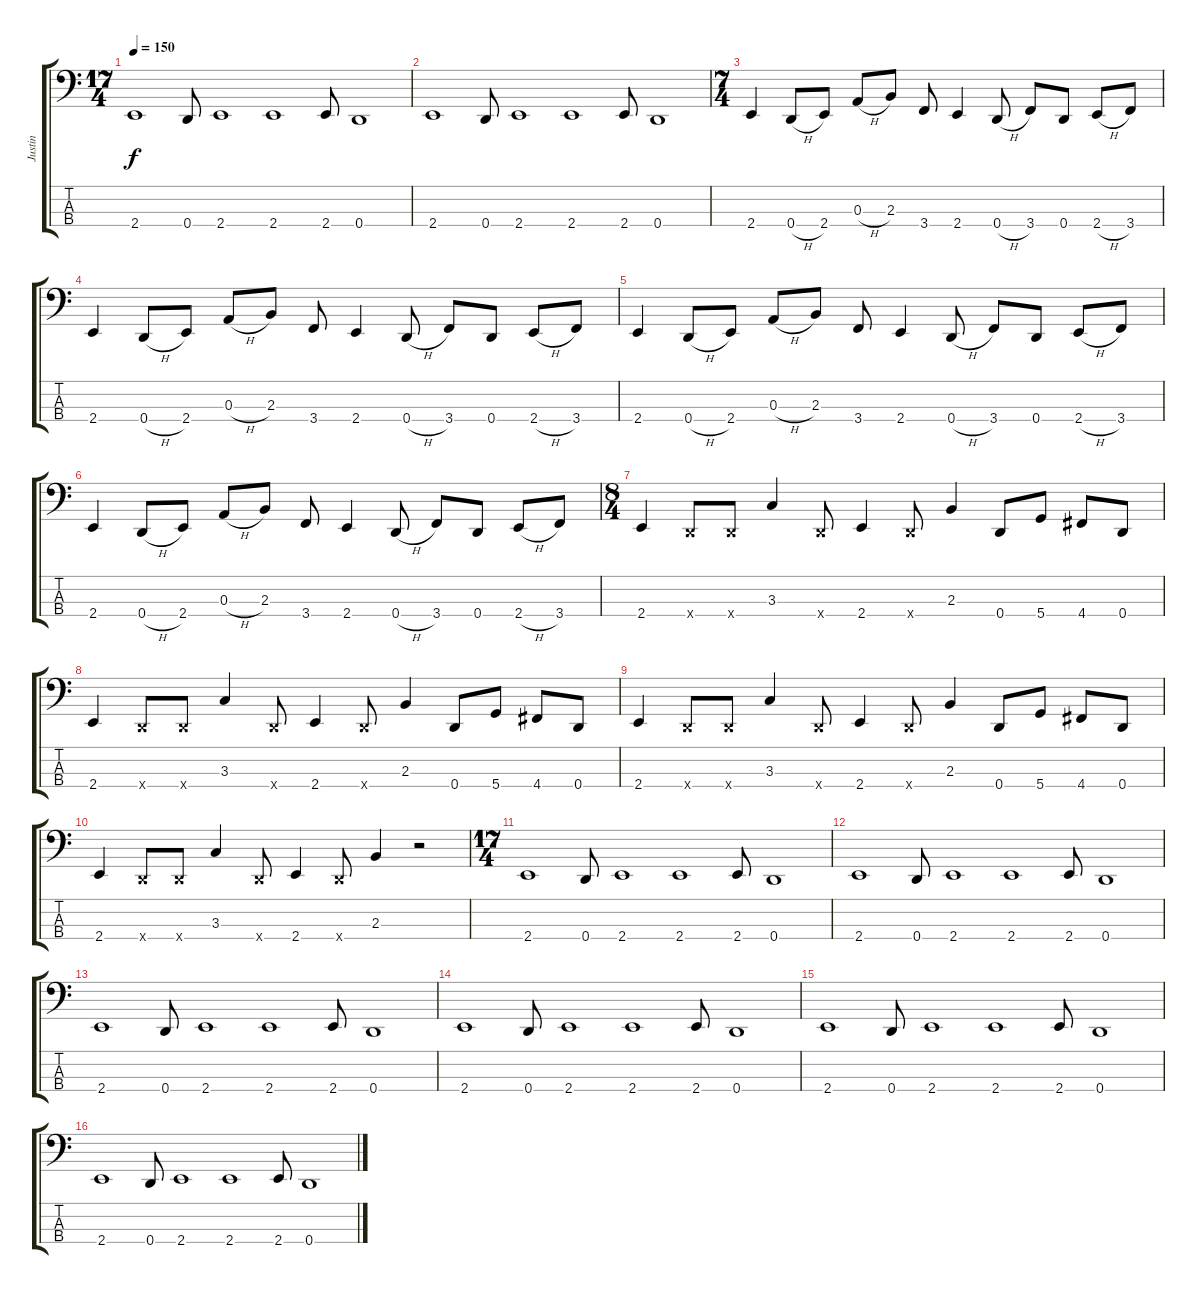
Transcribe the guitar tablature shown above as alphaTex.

\track ("Justin" "Justin") {instrument electricbassfinger}
\staff {score tabs}
\tuning (G2 D2 A1 D1) {hide}
\ts (17 4)
\tempo 150
\clef f4
\ks c
2.4.1{dy f} 0.4.8 2.4.1 2.4.1 2.4.8 0.4.1 |
2.4.1 0.4.8 2.4.1 2.4.1 2.4.8 0.4.1 |
\ts (7 4)
2.4.4 0.4{h}.8 2.4.8 0.3{h}.8 2.3.8 3.4.8 2.4.4 0.4{h}.8 3.4.8 0.4.8 2.4{h}.8 3.4.8 |
2.4.4 0.4{h}.8 2.4.8 0.3{h}.8 2.3.8 3.4.8 2.4.4 0.4{h}.8 3.4.8 0.4.8 2.4{h}.8 3.4.8 |
2.4.4 0.4{h}.8 2.4.8 0.3{h}.8 2.3.8 3.4.8 2.4.4 0.4{h}.8 3.4.8 0.4.8 2.4{h}.8 3.4.8 |
2.4.4 0.4{h}.8 2.4.8 0.3{h}.8 2.3.8 3.4.8 2.4.4 0.4{h}.8 3.4.8 0.4.8 2.4{h}.8 3.4.8 |
\ts (8 4)
2.4.4 0.4{x}.8 0.4{x}.8 3.3.4 0.4{x}.8 2.4.4 0.4{x}.8 2.3.4 0.4.8 5.4.8 4.4.8 0.4.8 |
2.4.4 0.4{x}.8 0.4{x}.8 3.3.4 0.4{x}.8 2.4.4 0.4{x}.8 2.3.4 0.4.8 5.4.8 4.4.8 0.4.8 |
2.4.4 0.4{x}.8 0.4{x}.8 3.3.4 0.4{x}.8 2.4.4 0.4{x}.8 2.3.4 0.4.8 5.4.8 4.4.8 0.4.8 |
2.4.4 0.4{x}.8 0.4{x}.8 3.3.4 0.4{x}.8 2.4.4 0.4{x}.8 2.3.4 r.2 |
\ts (17 4)
2.4.1 0.4.8 2.4.1 2.4.1 2.4.8 0.4.1 |
2.4.1 0.4.8 2.4.1 2.4.1 2.4.8 0.4.1 |
2.4.1 0.4.8 2.4.1 2.4.1 2.4.8 0.4.1 |
2.4.1 0.4.8 2.4.1 2.4.1 2.4.8 0.4.1 |
2.4.1 0.4.8 2.4.1 2.4.1 2.4.8 0.4.1 |
2.4.1 0.4.8 2.4.1 2.4.1 2.4.8 0.4.1
